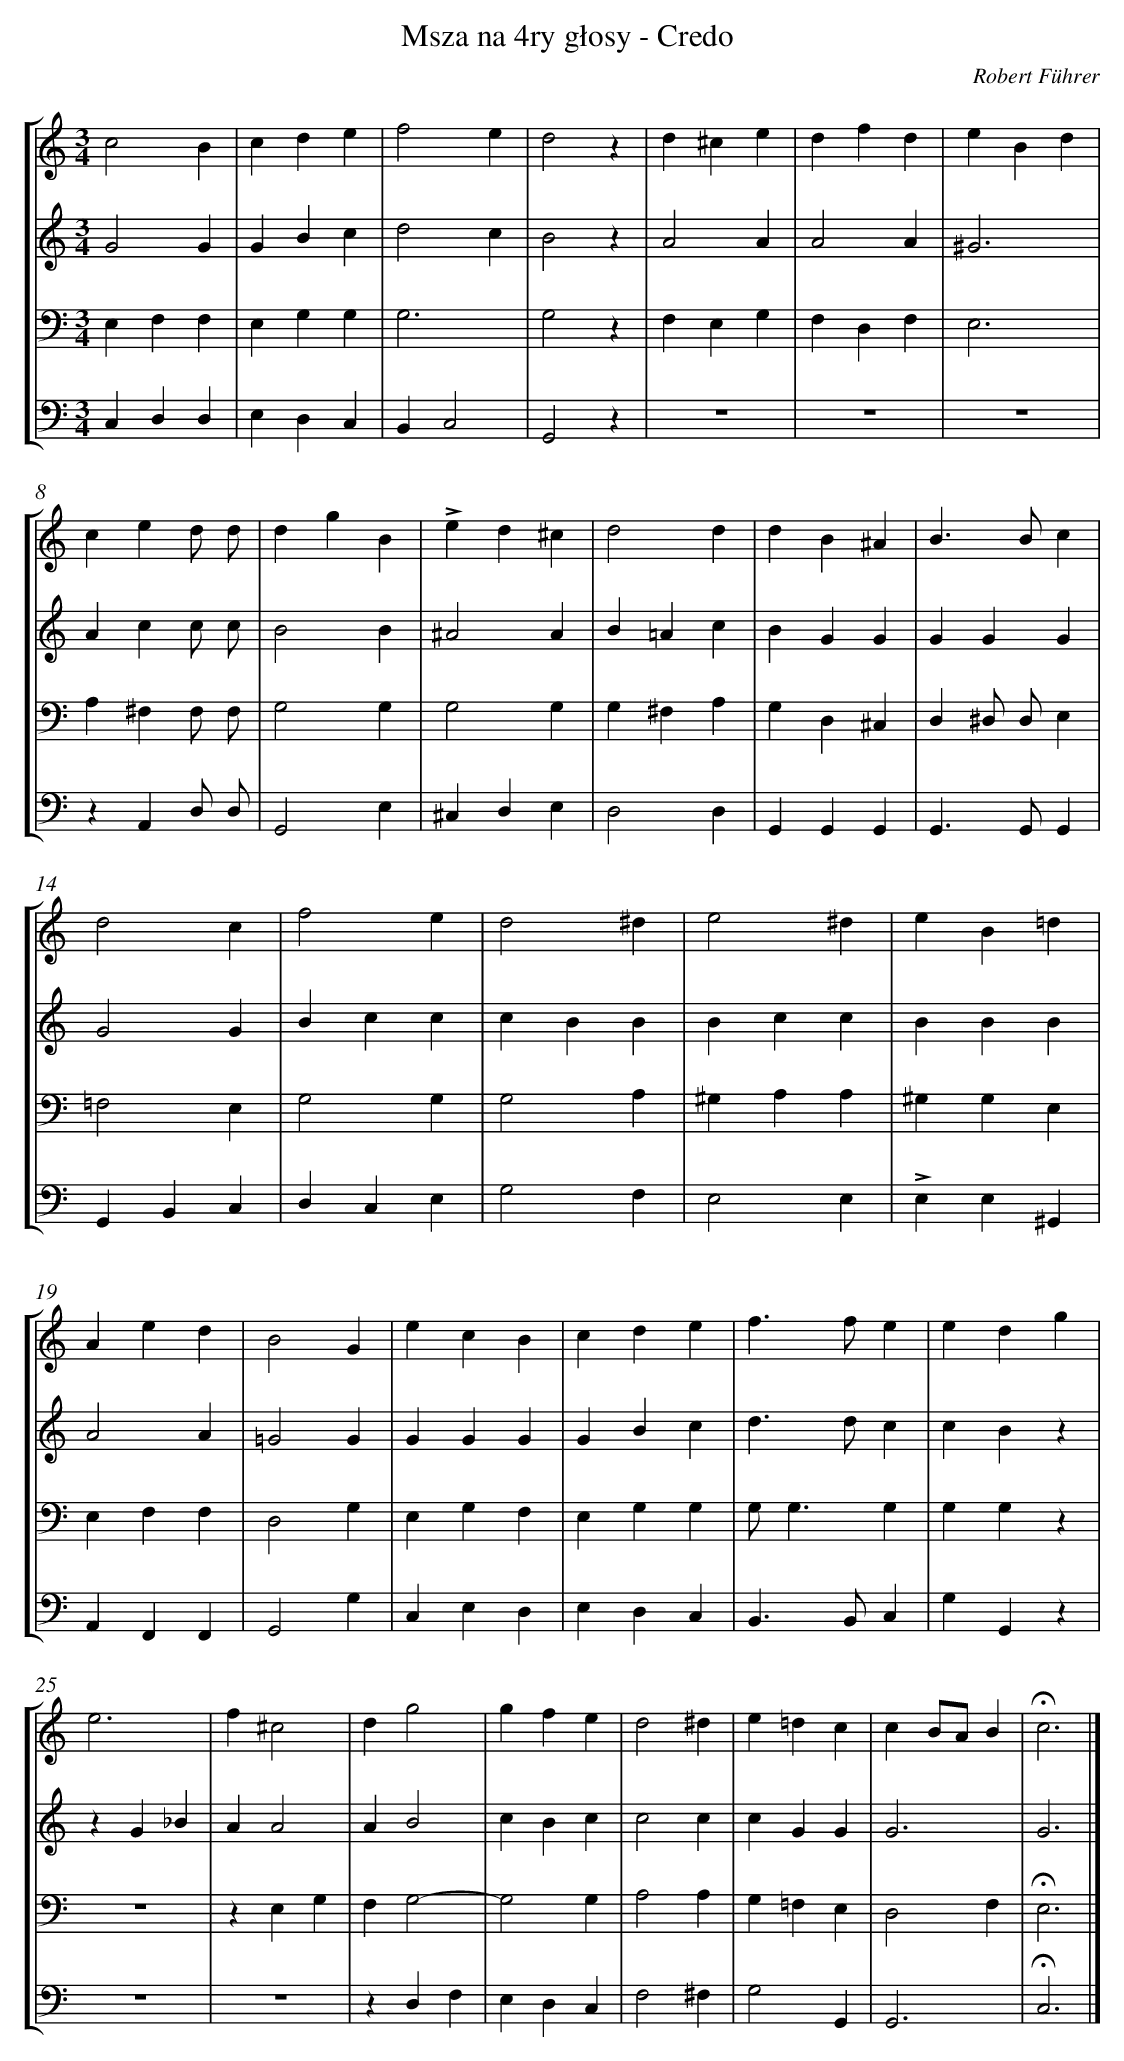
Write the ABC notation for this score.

X:1
T: Msza na 4ry głosy - Credo
C: Robert Führer
L: 1/4
M: 3/4
%%staves [1 2 3 4]
V: 1 clef=treble
V: 2 clef=treble
V: 3 clef=bass
V: 4 clef=bass
K: C
[V:1] c2B |
[V:2] G2G |
[V:3] E,F,F, |
[V:4] C,D,D, |
[V:1] cde |
[V:2] GBc |
[V:3] E,G,G, |
[V:4] E,D,C, |
[V:1] f2e |
[V:2] d2c |
[V:3] G,3 |
[V:4] B,,C,2 |
[V:1] d2z |
[V:2] B2z |
[V:3] G,2z |
[V:4] G,,2z |
[V:1] d^ce |
[V:2] A2A |
[V:3] F,E,G, |
[V:4] z3 |
[V:1] dfd |
[V:2] A2A |
[V:3] F,D,F, |
[V:4] z3 |
[V:1] eBd |
[V:2] ^G3 |
[V:3] E,3 |
[V:4] z3 |
[V:1] ced/ d/ |
[V:2] Acc/ c/ |
[V:3] A,^F,F,/ F,/ |
[V:4] zA,,D,/ D,/ |
[V:1] dgB |
[V:2] B2B |
[V:3] G,2G, |
[V:4] G,,2E, |
[V:1] !accent!ed^c |
[V:2] ^A2A |
[V:3] G,2G, |
[V:4] ^C,D,E, |
[V:1] d2d |
[V:2] B=Ac |
[V:3] G,^F,A, |
[V:4] D,2D, |
[V:1] dB^A |
[V:2] BGG |
[V:3] G,D,^C, |
[V:4] G,,G,,G,, |
[V:1] B>Bc |
[V:2] GGG |
[V:3] D,^D,/ D,/E, |
[V:4] G,,>G,,G,, |
[V:1] d2c |
[V:2] G2G |
[V:3] =F,2E, |
[V:4] G,,B,,C, |
[V:1] f2e |
[V:2] Bcc |
[V:3] G,2G, |
[V:4] D,C,E, |
[V:1] d2^d |
[V:2] cBB |
[V:3] G,2A, |
[V:4] G,2F, |
[V:1] e2^d |
[V:2] Bcc |
[V:3] ^G,A,A, |
[V:4] E,2E, |
[V:1] eB=d |
[V:2] BBB |
[V:3] ^G,G,E, |
[V:4] !accent!E,E,^G,, |
[V:1] Aed |
[V:2] A2A |
[V:3] E,F,F, |
[V:4] A,,F,,F,, |
[V:1] B2G |
[V:2] =G2G |
[V:3] D,2G, |
[V:4] G,,2G, |
[V:1] ecB |
[V:2] GGG |
[V:3] E,G,F, |
[V:4] C,E,D, |
[V:1] cde |
[V:2] GBc |
[V:3] E,G,G, |
[V:4] E,D,C, |
[V:1] f>fe |
[V:2] d>dc |
[V:3] G,<G,G, |
[V:4] B,,>B,,C, |
[V:1] edg |
[V:2] cBz |
[V:3] G,G,z |
[V:4] G,G,,z |
[V:1] e3 |
[V:2] zG_B |
[V:3] z3 |
[V:4] z3 |
[V:1] f^c2 |
[V:2] AA2 |
[V:3] zE,G, |
[V:4] z3 |
[V:1] dg2 |
[V:2] AB2 |
[V:3] F,G,2- |
[V:4] zD,F, |
[V:1] gfe |
[V:2] cBc |
[V:3] G,2G, |
[V:4] E,D,C, |
[V:1] d2^d |
[V:2] c2c |
[V:3] A,2A, |
[V:4] F,2^F, |
[V:1] e=dc |
[V:2] cGG |
[V:3] G,=F,E, |
[V:4] G,2G,, |
[V:1] cB/A/B |
[V:2] G3 |
[V:3] D,2F, |
[V:4] G,,3 |
[V:1] !fermata!c3 |]
[V:2] G3 |]
[V:3] !fermata!E,3 |]
[V:4] !fermata!C,3 |]
